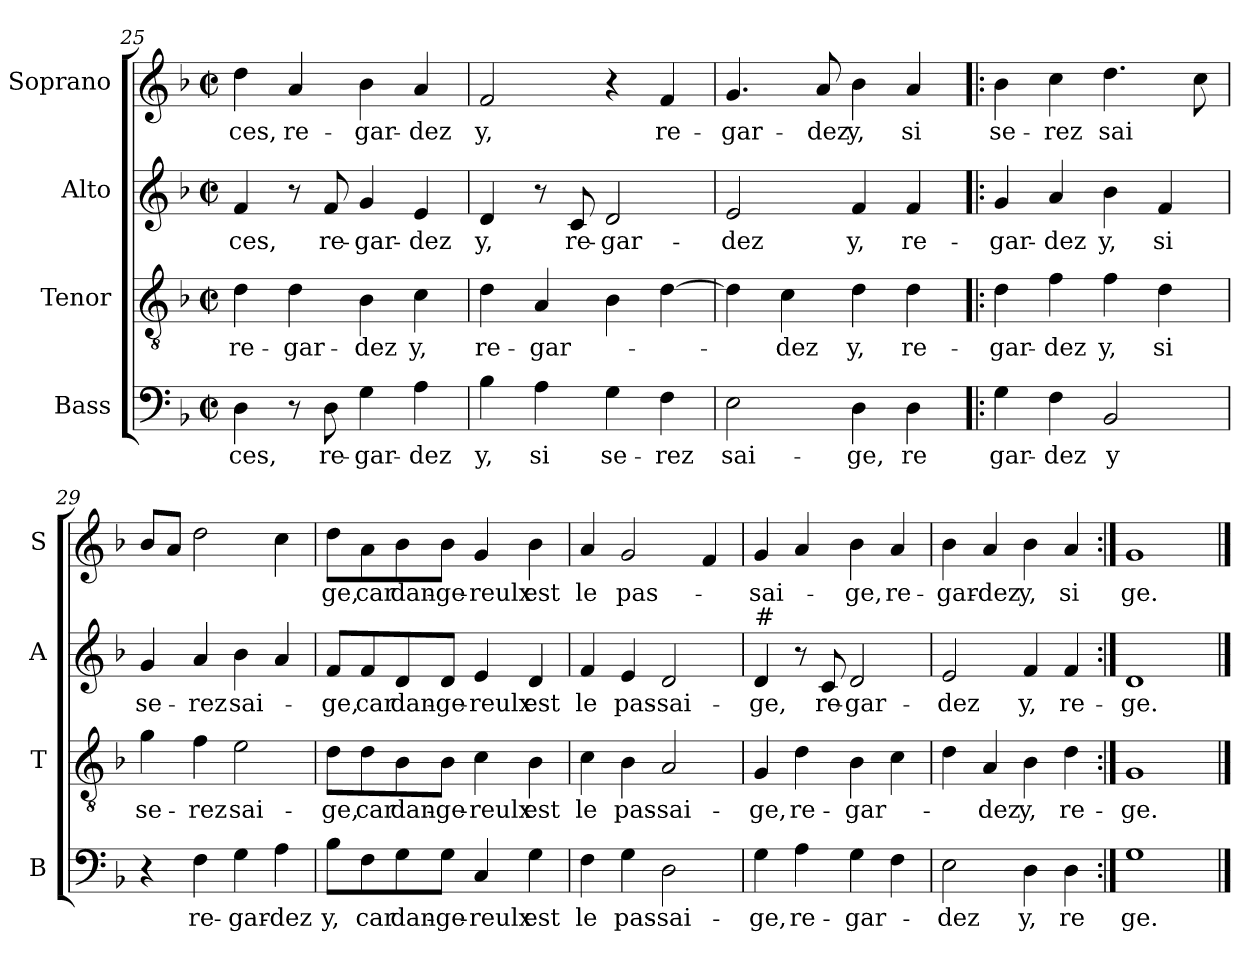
**kern	**text	**kern	**text	**kern	**text	**kern	**text
*part4	*part4	*part3	*part3	*part2	*part2	*part1	*part1
*staff4	*staff4	*staff3	*staff3	*staff2	*staff2	*staff1	*staff1
*I"Bass	*	*I"Tenor	*	*I"Alto	*	*I"Soprano	*
*I'B	*	*I'T	*	*I'A	*	*I'S	*
*clefF4	*	*clefGv2	*	*clefG2	*	*clefG2	*
*k[b-]	*	*k[b-]	*	*k[b-]	*	*k[b-]	*
*F:	*	*F:	*	*F:	*	*F:	*
*M2/2	*	*M2/2	*	*M2/2	*	*M2/2	*
*met(c|)	*	*met(c|)	*	*met(c|)	*	*met(c|)	*
=25	=25	=25	=25	=25	=25	=25	=25
!	!LO:LY:b	!	!LO:LY:b	!	!LO:LY:b	!	!LO:LY:b
4D\	-ces,	4d\	re-	4f/	-ces,	4dd\	-ces,
!	!	!	!LO:LY:b	!	!	!	!LO:LY:b
8r	.	4d\	-gar-	8r	.	4a/	re-
!	!LO:LY:b	!	!	!	!LO:LY:b	!	!
8D\	re-	.	.	8f/	re-	.	.
!	!LO:LY:b	!	!LO:LY:b	!	!LO:LY:b	!	!LO:LY:b
4G\	-gar-	4B-\	-dez	4g/	-gar-	4b-\	-gar-
!	!LO:LY:b	!	!LO:LY:b	!	!LO:LY:b	!	!LO:LY:b
4A\	-dez	4c\	y,	4e/	-dez	4a/	-dez
=26	=26	=26	=26	=26	=26	=26	=26
!	!LO:LY:b	!	!LO:LY:b	!	!LO:LY:b	!	!LO:LY:b
4B-\	y,	4d\	re-	4d/	y,	2f/	y,
!	!LO:LY:b	!	!LO:LY:b	!	!	!	!
4A\	si	4A/	-gar-	8r	.	.	.
!	!	!	!	!	!LO:LY:b	!	!
.	.	.	.	8c/	re-	.	.
!	!LO:LY:b	!	!	!	!LO:LY:b	!	!
4G\	se-	4B-\	.	2d/	-gar-	4r	.
!	!LO:LY:b	!	!	!	!	!	!LO:LY:b
4F\	-rez	[4d\	.	.	.	4f/	re-
!!LO:LB:g=z
=27	=27	=27	=27	=27	=27	=27	=27
!	!LO:LY:b	!	!	!	!LO:LY:b	!	!LO:LY:b
2E\	sai-	4d\]	.	2e/	-dez	4.g/	-gar-
!	!	!	!LO:LY:b	!	!	!	!
.	.	4c\	-dez	.	.	.	.
!	!	!	!	!	!	!	!LO:LY:b
.	.	.	.	.	.	8a/	-dez
!	!LO:LY:b	!	!LO:LY:b	!	!LO:LY:b	!	!LO:LY:b
4D\	-ge,	4d\	y,	4f/	y,	4b-\	y,
!	!LO:LY:b	!	!LO:LY:b	!	!LO:LY:b	!	!LO:LY:b
4D\	re	4d\	re-	4f/	re-	4a/	si
=28!|:	=28!|:	=28!|:	=28!|:	=28!|:	=28!|:	=28!|:	=28!|:
!	!LO:LY:b	!	!LO:LY:b	!	!LO:LY:b	!	!LO:LY:b
4G\	gar-	4d\	-gar-	4g/	-gar-	4b-\	se-
!	!LO:LY:b	!	!LO:LY:b	!	!LO:LY:b	!	!LO:LY:b
4F\	-dez	4f\	-dez	4a/	-dez	4cc\	-rez
!	!LO:LY:b	!	!LO:LY:b	!	!LO:LY:b	!	!LO:LY:b
2BB-/	y	4f\	y,	4b-\	y,	4.dd\	sai
!	!	!	!LO:LY:b	!	!LO:LY:b	!	!
.	.	4d\	si	4f/	si	.	.
.	.	.	.	.	.	8cc\	.
=29	=29	=29	=29	=29	=29	=29	=29
!	!	!	!LO:LY:b	!	!LO:LY:b	!	!
4r	.	4g\	se-	4g/	se-	8b-/L	.
.	.	.	.	.	.	8a/J	.
!	!LO:LY:b	!	!LO:LY:b	!	!LO:LY:b	!	!
4F\	re-	4f\	-rez	4a/	-rez	2dd\	.
!	!LO:LY:b	!	!LO:LY:b	!	!LO:LY:b	!	!
4G\	-gar-	2e\	sai-	4b-\	sai-	.	.
!	!LO:LY:b	!	!	!	!	!	!
4A\	-dez	.	.	4a/	.	4cc\	.
=30	=30	=30	=30	=30	=30	=30	=30
!	!LO:LY:b	!	!LO:LY:b	!	!LO:LY:b	!	!LO:LY:b
8B-\L	y,	8d\L	-ge,	8f/L	-ge,	8dd\L	ge,
!	!LO:LY:b	!	!LO:LY:b	!	!LO:LY:b	!	!LO:LY:b
8F\	car	8d\	car	8f/	car	8a\	car
!	!LO:LY:b	!	!LO:LY:b	!	!LO:LY:b	!	!LO:LY:b
8G\	dan-	8B-\	dan-	8d/	dan-	8b-\	dan-
!	!LO:LY:b	!	!LO:LY:b	!	!LO:LY:b	!	!LO:LY:b
8G\J	-ge-	8B-\J	-ge-	8d/J	-ge-	8b-\J	-ge-
!	!LO:LY:b	!	!LO:LY:b	!	!LO:LY:b	!	!LO:LY:b
4C/	-reulx	4c\	-reulx	4e/	-reulx	4g/	-reulx
!	!LO:LY:b	!	!LO:LY:b	!	!LO:LY:b	!	!LO:LY:b
4G\	est	4B-\	est	4d/	est	4b-\	est
!!LO:LB:g=z
=31	=31	=31	=31	=31	=31	=31	=31
!	!LO:LY:b	!	!LO:LY:b	!	!LO:LY:b	!	!LO:LY:b
4F\	le	4c\	le	4f/	le	4a/	le
!	!LO:LY:b	!	!LO:LY:b	!	!LO:LY:b	!	!LO:LY:b
4G\	pas-	4B-\	pas-	4e/	pas-	2g/	pas-
!	!LO:LY:b	!	!LO:LY:b	!	!LO:LY:b	!	!
2D\	-sai-	2A/	-sai-	2d/	-sai-	.	.
.	.	.	.	.	.	4f/	.
=32	=32	=32	=32	=32	=32	=32	=32
!	!	!	!	!LO:TX:a:t=#	!	!	!
!	!LO:LY:b	!	!LO:LY:b	!	!LO:LY:b	!	!LO:LY:b
4G\	-ge,	4G/	-ge,	4d/	-ge,	4g/	-sai-
!	!LO:LY:b	!	!LO:LY:b	!	!	!	!
4A\	re-	4d\	re-	8r	.	4a/	.
!	!	!	!	!	!LO:LY:b	!	!
.	.	.	.	8c/	re-	.	.
!	!LO:LY:b	!	!LO:LY:b	!	!LO:LY:b	!	!LO:LY:b
4G\	-gar-	4B-\	-gar-	2d/	-gar-	4b-\	-ge,
!	!	!	!	!	!	!	!LO:LY:b
4F\	.	4c\	.	.	.	4a/	re-
=33	=33	=33	=33	=33	=33	=33	=33
!	!LO:LY:b	!	!	!	!LO:LY:b	!	!LO:LY:b
2E\	-dez	4d\	.	2e/	-dez	4b-\	-gar-
!	!	!	!LO:LY:b	!	!	!	!LO:LY:b
.	.	4A/	-dez	.	.	4a/	-dez
!	!LO:LY:b	!	!LO:LY:b	!	!LO:LY:b	!	!LO:LY:b
4D\	y,	4B-\	y,	4f/	y,	4b-\	y,
!	!LO:LY:b	!	!LO:LY:b	!	!LO:LY:b	!	!LO:LY:b
4D\	re	4d\	re-	4f/	re-	4a/	si
=34:|!	=34:|!	=34:|!	=34:|!	=34:|!	=34:|!	=34:|!	=34:|!
!	!LO:LY:b	!	!LO:LY:b	!	!LO:LY:b	!	!LO:LY:b
1G	ge.	1G	-ge.	1d	-ge.	1g	ge.
==	==	==	==	==	==	==	==
*-	*-	*-	*-	*-	*-	*-	*-
